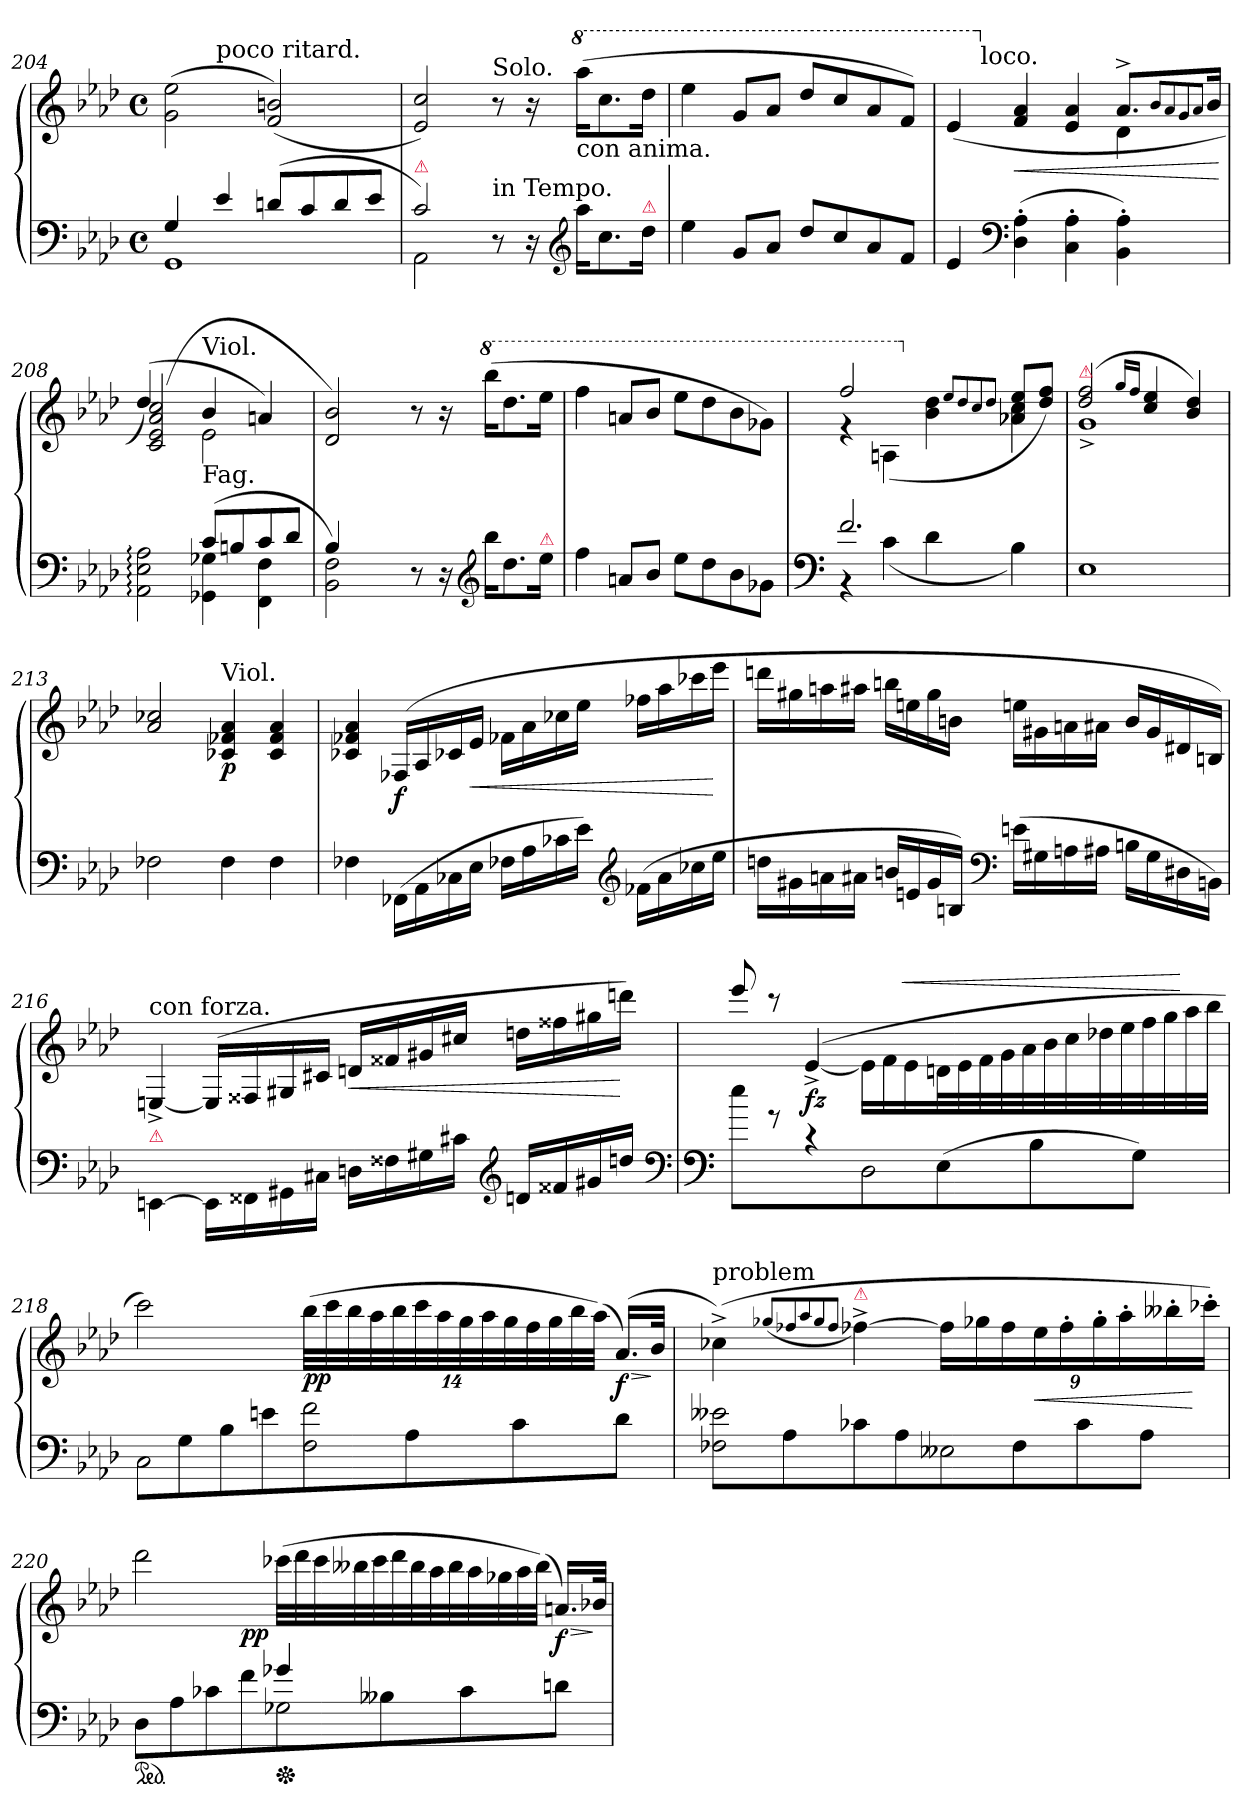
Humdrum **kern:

**kern	**kern	**dynam
*part1	*part1	*part1
*staff2	*staff1	*staff1/2
*clefF4	*clefG2	*
*k[b-e-a-d-]	*k[b-e-a-d-]	*
*M4/4	*M4/4	*
*met(c)	*met(c)	*
=204	=204	=204
*^	*^	*
4G!	1GG!	(>2g! 2ee-!	4ryy	.
!	!	!	!LO:TX:a:t=poco ritard.	!
4e-!	.	.	2.ryy	.
(<8dn!L	.	(>2f! 2bn!)	.	.
8c!	.	.	.	.
8d!	.	.	.	.
8e-!J	.	.	.	.
=205	=205	=205	=205	=205
!LO:TX:a:color=crimson:t=⚠	!	!	!	!
*	*	*v	*v	*
2c!)	2AA-!	2e-! 2cc!)	.
!	!	!LO:TX:a:t=Solo.	!
!LO:TX:a:t=in Tempo.	!	!	!
2ryy	8r	8r	.
.	16r	16r	.
*clefG2	*	*	*
*	*	*8va	*
!	!	!LO:TX:b:t=con anima.	!
.	16aa-KL	(>16aaa-KL	.
.	8.cc	8.ccc	.
!	!LO:TX:a:color=crimson:t=⚠	!	!
.	16dd-Jk	16ddd-Jk	.
*v	*v	*	*
=206	=206	=206
4ee-	4eee-	.
8gL	8ggL	.
8a-J	8aa-J	.
8dd-L	8ddd-L	.
8cc	8ccc	.
8a-	8aa-	.
8fJ	8ffJ)	.
=207	=207	=207
*	*^	*
*	*	*^	*
4e-	(>4ee-	4ryy	8ryy	.
*clefF4	*	*	*	*
!	!	!	!LO:TX:a:t=loco.	!
.	.	.	2..ryy	.
*	*X8va	*	*	*
!	!	!	!	!LO:HP:b
(>4D-'> 4A-'>	4f 4a-	2ryy	.	<
4C'> 4A-'>	4e- 4a-	.	.	.
4BB-'> 4A-'>)	8.a-^>L	4d-	.	.
.	8qqb-/L	.	.	.
.	8qqa-/	.	.	.
.	8qqg/	.	.	.
.	8qqa-/J	.	.	.
.	16b-Jk	.	.	.
.	.	.	.	[
=208	=208	=208	=208	=208
*^	*	*	*	*
!	!	!LO:N:vis=4	!	!	!
*	*	*	*v	*v	*
2AA-: 2E-: 2A-:	2ryy	(>2dd-!)	(>2c:/ 2e-:/ 2a-:/ 2cc:/	.
!	!	!LO:TX:b:t=Fag.	!	!
!	!	!LO:TX:a:t=Viol.	!	!
(>8c!L	4GG-X! 4G-X!	4b-!	2e-!	.
8Bn!	.	.	.	.
8c!	4FF! 4F!	4an!)	.	.
8d-!J	.	.	.	.
*	*	*v	*v	*
=209	=209	=209	=209
4B-	2BB- 2F)	2d-/ 2b-/)	.
4ryy	.	.	.
2ryy	8r	8r	.
.	16r	16r	.
*clefG2	*	*	*
*	*	*8va	*
.	16bb-KL	(>16bbb-KL	.
.	8.dd-	8.ddd-	.
!	!LO:TX:a:color=crimson:t=⚠	!	!
.	16ee-Jk	16eee-Jk	.
*v	*v	*	*
=210	=210	=210
4ff	4fff	.
8an/L	8aan/L	.
8b-/J	8bb-/J	.
8ee-L	8eee-L	.
8dd-	8ddd-	.
8b-	8bb-	.
8g-XJ	8gg-XJ)	.
=211	=211	=211
*clefF4	*	*
*^	*^	*
2.f	4r	2fff	4rff	.
.	(>4c	.	(>4an	.
*	*	*X8va	*	*
.	4d-	4ryy	4b- 4dd-	.
.	.	8qqee-/L	.	.
.	.	8qqdd-/	.	.
.	.	8qqcc/	.	.
.	.	8qqdd-/J	.	.
4ryy	4B-)	8a-X 8cc 8ee-L	4a-X 4cc	.
.	.	8dd- 8ffJ)	.	.
*v	*v	*	*	*
=212	=212	=212	=212
!	!LO:TX:a:color=crimson:t=⚠	!	!
1E-	(>2dd- 2ff	1g^<	.
.	16qqgg/LL	.	.
.	16qqff/JJ	.	.
.	4cc 4ee-	.	.
.	4b- 4dd-)	.	.
*	*v	*v	*
=213	=213	=213
2F-X	2a-/ 2cc-X/	.
!	!LO:TX:a:t=Viol.	!
!	!	!LO:DY:b
4F-!	4c-X! 4f-X! 4a-!	p
4F-!	4c-! 4f-! 4a-!	.
=214	=214	=214
4F-X!	4c-X! 4f-X! 4a-!	.
!	!	!LO:DY:b
(>16FF-XLL	(>16F-XLL	f
16AA-\	16A-/	.
16C-X	16c-X	.
!	!	!LO:HP:b
16E-JJ	16e-JJ	<
16F-XLL	16f-X\LL	.
16A-	16a-\	.
16c-X	16cc-X\	.
16e-JJ)	16ee-\JJ	.
*clefG2	*	*
(>16f-XLL	16ff-XLL	.
16a-	16aa-	.
16cc-X	16ccc-X	.
16ee-JJ	16eee-JJ	[
=215	=215	=215
16ddnLL	16dddnLL	.
16g#X	16gg#X	.
16an	16aan	.
16a#XJJ	16aa#XJJ	.
16bnLL	16bbnLL	.
16en	16een	.
16g#	16gg#	.
16BnJJ)	16bnJJ	.
*clefF4	*	*
(>16enLL	16eenLL	.
16G#X	16g#X	.
16An	16an	.
16A#XJJ	16a#XJJ	.
16BnLL	16bLL	.
16G#	16g#	.
16D#X	16d#X	.
16BBnJJ)	16BnJJ)	.
=216	=216	=216
!	!LO:TX:a:t=con forza.	!
!LO:TX:a:color=crimson:t=⚠	!	!
[4EEn\	[4En^>/	.
16EE\LL]	(>16E/LL]	.
16FF##X	16F##X	.
16GG#X	16G#X	.
16C#XJJ	16c#XJJ	.
!	!	!LO:HP:b
16DnLL	16dnLL	<
16F##X	16f##X	.
16G#X	16g#X	.
16c#XJJ	16cc#XJJ	.
*clefG2	*	*
16dnLL	16ddnLL	.
16f##X	16ff##X	.
16g#X	16gg#X	.
16ddnJJ	16dddnJJ)	[
*clefF4	*	*
=217	=217	=217
*clefF4	*	*
8ee-\	8eee-/	.
8rg	8rccc	.
!	!	!LO:DY:b
4r	(>[4e-^>	fz
!LO:N:vis=2	!	!
*	*Xtuplet	*
8D-	24e-LL]	.
.	24f	.
!	!	!LO:HP:a
.	24e-	<
(>8E-	104%3dnL	.
.	104%3e-	.
.	104%3f	.
.	104%3g	.
.	104%3a-	.
8B-	.	.
.	104%3b-	.
.	104%3cc	.
.	104%3dd-X	.
.	104%3ee-	.
8GJ)	.	.
.	104%3ff	.
.	104%3gg	.
.	104%3aa-	[
.	104%3bb-JJJ	.
=218	=218	=218
!LO:N:vis=2	!	!
8C	2ccc)	.
8G	.	.
8B-	.	.
8enJ	.	.
!LO:N:vis=2	!	!
*	*tuplet	*
!	!	!LO:DY:b
8F 8f	(>112%3bb-LLL	pp
.	112%3ccc	.
.	112%3bb-	.
.	112%3aa-	.
.	112%3bb-	.
8A-	.	.
.	112%3ccc	.
.	112%3aa-	.
.	112%3gg	.
.	112%3aa-	.
.	112%3gg	.
8c	.	.
.	112%3ff	.
.	112%3gg	.
.	112%3bb-	.
.	(>112%3aa-JJJ)	.
!	!	!LO:HP:b
!	!	!LO:DY:n=1:b
8d-J	(<16.a-LL)	> f
.	32b-JJk	]
=219	=219	=219
!	!LO:TX:a:t=problem	!
!LO:N:vis=2	!	!
8F-X 8e--X	(>4cc-X^<)	.
8A-	.	.
.	(<8qqgg-X/L	.
.	8qqff-X/	.
.	8qqaa-/	.
.	8qqgg-/	.
.	8qqff-/J	.
!	!LO:TX:a:color=crimson:t=⚠	!
8c-X	[4ff-X^<)	.
8A-J	.	.
!LO:N:vis=2	!	!
8E--X	18ff-LL]	.
.	18gg-X	.
.	18ff-	.
8F-	.	.
!	!	!LO:HP:b
.	18ee-	<
.	18ff-'>	.
8c-	.	.
.	18gg-'>	.
.	18aa-'>	.
8A-J	.	.
.	18bb--X'>	.
.	18ccc-X'>JJ)	[
=220	=220	=220
*^	*^	*
*ped	*	*	*	*
2ryy	8D-L	2ddd-	4.ryy	.
.	8A-	.	.	.
.	8c-X	.	.	.
!	!	!	!	!LO:DY:b
.	8fJ	.	2ryy	pp
!	!LO:N:vis=2	!	!	!
*	*	*Xtuplet	*	*
*Xped	*	*	*	*
4g-X/	8G-X	(>104%3ccc-XLLL	.	.
.	.	104%3ddd-	.	.
.	.	104%3ccc-	.	.
.	.	104%3bb--X	.	.
.	.	104%3ccc-	.	.
.	8B--X	.	.	.
.	.	104%3ddd-	.	.
.	.	104%3bb--	.	.
.	.	104%3aa-	.	.
.	.	104%3bb--	.	.
4ryy	8c-	.	.	.
.	.	104%3aa-	.	.
.	.	104%3gg-X	.	.
.	.	104%3aa-	.	.
.	.	(>104%3bb--JJJ)	.	.
!	!	!	!	!LO:HP:b
!	!	!	!	!LO:DY:n=1:b
.	8dnJ	16.anLL)	8ryy	> f
.	.	32b-XJJk	.	]
*v	*v	*	*	*
*	*v	*v	*
=	=	=
*-	*-	*-
